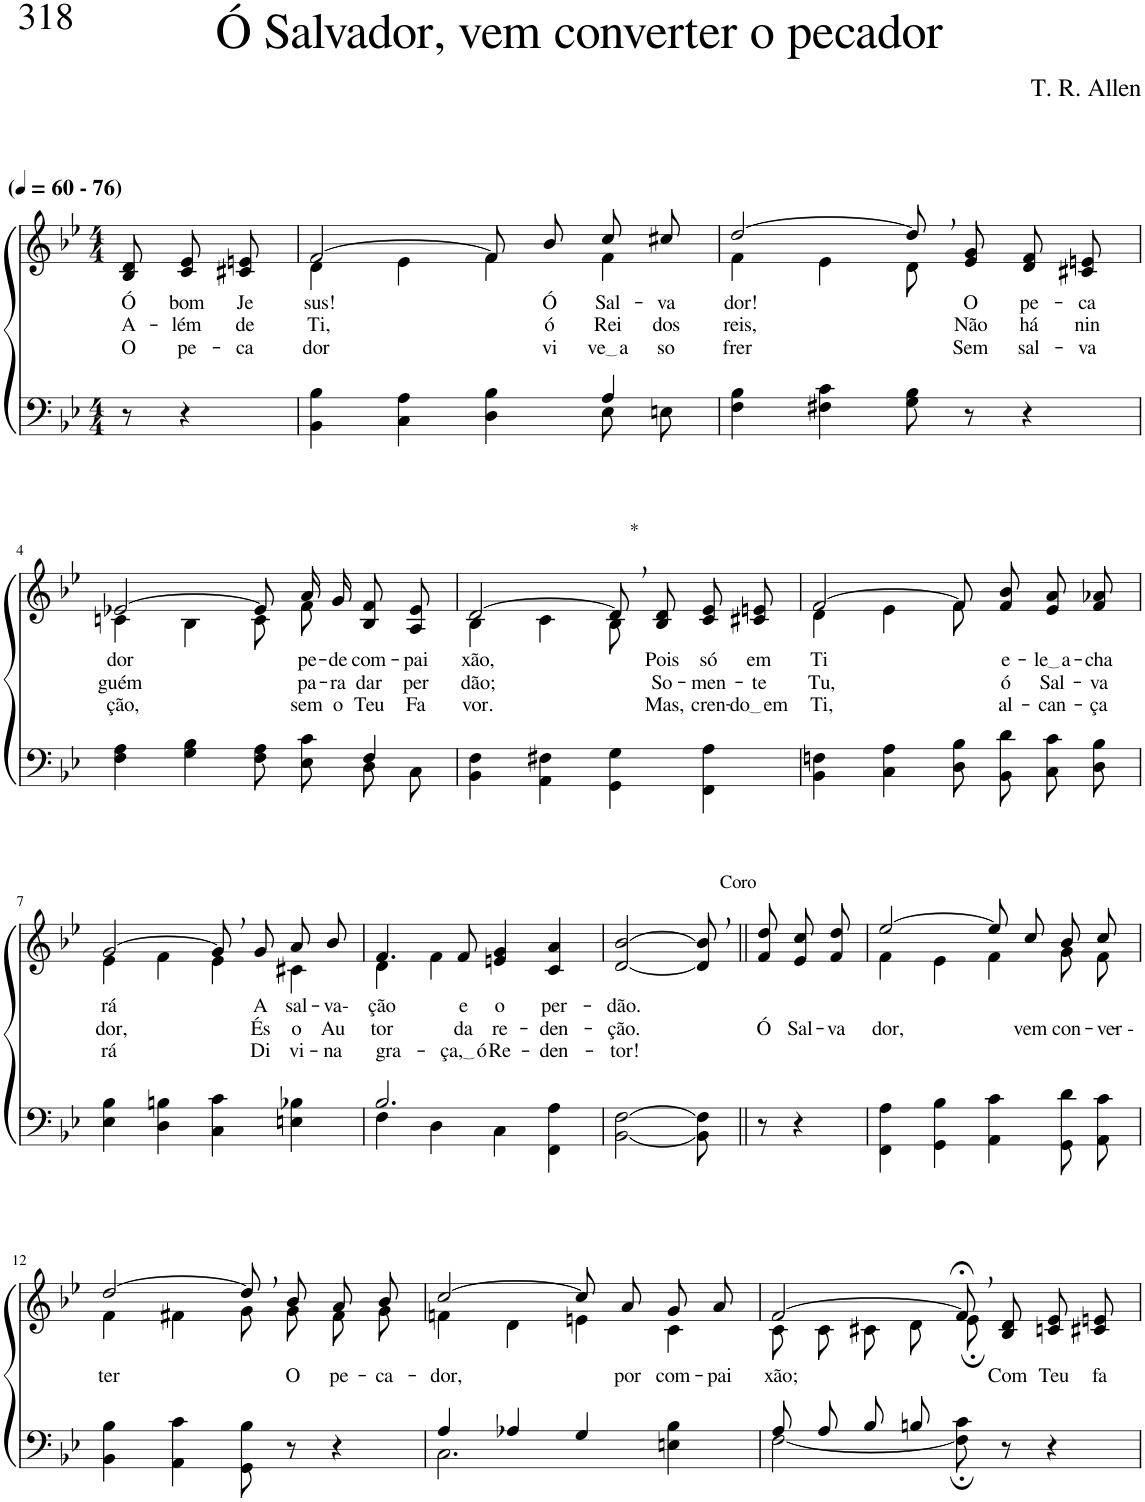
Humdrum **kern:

**kern	**kern	**text	**text	**text
*part2	*part1	*part1	*part1	*part1
*staff2	*staff1	*staff1	*staff1	*staff1
*I"Parte III e IV	*I"Parte I e II	*	*	*
*clefF4	*clefG2	*	*	*
*k[b-e-]	*k[b-e-]	*	*	*
*M4/4	*M4/4	*	*	*
*MM60	*MM60	*	*	*
=1	=1	=1	=1	=1
!	!LO:TX:a:B:t=(	!	!	!
!	!LO:TX:a:B:t=- 76)	!	!	!
!	!	!LO:LY:b	!LO:LY:b	!LO:LY:b
8r	8B-/ 8d/	Ó	A-	O
!	!	!LO:LY:b	!LO:LY:b	!LO:LY:b
4r	8c/ 8e-/L	bom	-lém	pe-
!	!	!LO:LY:b	!LO:LY:b	!LO:LY:b
.	8c#X/ 8en/J	Je-	de	-ca-
=2	=2	=2	=2	=2
*^	*^	*	*	*
!	!	!	!	!LO:LY:b	!LO:LY:b	!LO:LY:b
2.ryy	4BB-\ 4B-\	[2f/	4d\	-sus!	Ti,	-dor
.	4C\ 4A\	.	4e-\	.	.	.
.	4D\ 4B-\	8f/L]	4f\	.	.	.
!	!	!	!	!LO:LY:b	!LO:LY:b	!LO:LY:b
.	.	8b-/J	.	Ó	ó	vi-
!	!	!	!	!LO:LY:b	!LO:LY:b	!LO:LY:b
4A/	8E-\L	8cc/L	4f\	Sal-	Rei	ve a
!	!	!	!	!LO:LY:b	!LO:LY:b	!LO:LY:b
.	8En\J	8cc#X/J	.	-va-	dos	so-
=3	=3	=3	=3	=3	=3	=3
!	!	!	!	!LO:LY:b	!LO:LY:b	!LO:LY:b
*v	*v	*	*	*	*	*
4F\ 4B-\	[2dd/	4f\	-dor!	reis,	-frer
4F#X\ 4c\	.	4e-\	.	.	.
8G\ 8B-\	8dd,\L]	8d\	.	.	.
!	!	!	!LO:LY:b	!LO:LY:b	!LO:LY:b
8r	8e-\ 8g\J	4.ryy	O	Não	Sem
!	!	!	!LO:LY:b	!LO:LY:b	!LO:LY:b
4r	8d/ 8f/L	.	pe-	há	sal-
!	!	!	!LO:LY:b	!LO:LY:b	!LO:LY:b
.	8c#X/ 8en/J	.	-ca-	nin-	-va-
!!LO:LB:g=z	!!
=4	=4	=4	=4	=4	=4
*^	*	*	*	*	*
!	!	!	!	!LO:LY:b	!LO:LY:b	!LO:LY:b
4F\ 4A\	2.ryy	[2e-X/	4cn\	-dor	-guém	-ção,
4G\ 4B-\	.	.	4B-\	.	.	.
8F\ 8A\L	.	8e-/L]	8c\L	.	.	.
!	!	!	!	!LO:LY:b	!LO:LY:b	!LO:LY:b
8E-\ 8c\J	.	16a/L	8f\J	pe-	pa-	sem
!	!	!	!	!LO:LY:b	!LO:LY:b	!LO:LY:b
.	.	16g/JJ	.	-de	-ra	o
!	!	!	!	!LO:LY:b	!LO:LY:b	!LO:LY:b
8D\L	4F/	8B-/ 8f/L	4ryy	com-	dar	Teu
!	!	!	!	!LO:LY:b	!LO:LY:b	!LO:LY:b
8C\J	.	8A/ 8e-/J	.	-pai-	per-	Fa-
*v	*v	*	*	*	*	*
=5	=5	=5	=5	=5	=5
!	!	!	!LO:LY:b	!LO:LY:b	!LO:LY:b
4BB-\ 4F\	[2d/	4B-\	-xão,	-dão;	-vor.
4AA\ 4F#X\	.	4c\	.	.	.
!	!LO:TX:a:t=*	!	!	!	!
4GG\ 4G\	8d,/L]	8B-\	.	.	.
!	!	!	!LO:LY:b	!LO:LY:b	!LO:LY:b
.	8B-/ 8d/J	4.ryy	Pois	So-	Mas,
!	!	!	!LO:LY:b	!LO:LY:b	!LO:LY:b
4FF\ 4A\	8c/ 8e-/L	.	só	-men-	cren-
!	!	!	!LO:LY:b	!LO:LY:b	!LO:LY:b
.	8c#X/ 8en/J	.	em	-te	do em
=6	=6	=6	=6	=6	=6
!	!	!	!LO:LY:b	!LO:LY:b	!LO:LY:b
4BB-\ 4Fn\	[2f/	4d\	Ti	Tu,	Ti,
4C\ 4A\	.	4e-\	.	.	.
8D\ 8B-\L	8f/L]	8f\	.	.	.
!	!	!	!LO:LY:b	!LO:LY:b	!LO:LY:b
8BB-\ 8d\J	8f/ 8b-/J	4.ryy	e-	ó	al-
!	!	!	!LO:LY:b	!LO:LY:b	!LO:LY:b
8C\ 8c\L	8e-/ 8a/L	.	le a	Sal-	-can-
!	!	!	!LO:LY:b	!LO:LY:b	!LO:LY:b
8D\ 8B-\J	8f/ 8a-X/J	.	-cha-	-va-	-ça-
!!LO:LB:g=z	!!
=7	=7	=7	=7	=7	=7
!	!	!	!LO:LY:b	!LO:LY:b	!LO:LY:b
4E-\ 4B-\	[2g/	4e-\	-rá	-dor,	-rá
4D\ 4Bn\	.	4f\	.	.	.
4C\ 4c\	8g,/L]	4e-\	.	.	.
!	!	!	!LO:LY:b	!LO:LY:b	!LO:LY:b
.	8g/J	.	A	És	Di-
!	!	!	!LO:LY:b	!LO:LY:b	!LO:LY:b
4En\ 4B-X\	8a/L	4c#X\	sal-	o	-vi-
!	!	!	!LO:LY:b	!LO:LY:b	!LO:LY:b
.	8b-/J	.	-va--	Au-	-na
=8	=8	=8	=8	=8	=8
*^	*	*	*	*	*
!	!	!	!	!LO:LY:b	!LO:LY:b	!LO:LY:b
2.B-/	4F\	4.f/	4d\	-ção	-tor	gra-
.	4D\	.	4f\	.	.	.
!	!	!	!	!LO:LY:b	!LO:LY:b	!LO:LY:b
.	.	8f/	.	e	da	ça, ó
!	!	!	!	!LO:LY:b	!LO:LY:b	!LO:LY:b
.	4C\	4en/ 4g/	2ryy	o	re-	Re-
!	!	!	!	!LO:LY:b	!LO:LY:b	!LO:LY:b
4ryy	4FF\ 4A\	4c/ 4a/	.	per-	-den-	-den-
*	*	*v	*v	*	*	*
=9	=9	=9	=9	=9	=9
!	!	!	!LO:LY:b	!LO:LY:b	!LO:LY:b
*v	*v	*	*	*	*
[2BB-\ [2F\	[2d/ [2b-/	-dão.	-ção.	-tor!
!	!LO:TX:a:t=Coro	!	!	!
8BB-\] 8F\]	8d/], 8b-/],	.	.	.
=10||	=10||	=10||	=10||	=10||
!	!	!	!LO:LY:b	!
8r	8f/ 8dd/	.	Ó	.
!	!	!	!LO:LY:b	!
4r	8e-/ 8cc/L	.	Sal-	.
!	!	!	!LO:LY:b	!
.	8f/ 8dd/J	.	-va-	.
=11	=11	=11	=11	=11
*	*^	*	*	*
!	!	!	!	!LO:LY:b	!
4FF\ 4A\	[2ee-/	4f\	.	-dor,	.
4GG\ 4B-\	.	4e-\	.	.	.
4AA\ 4c\	8ee-/L]	4f\	.	.	.
!	!	!	!	!LO:LY:b	!
.	8cc/J	.	.	vem	.
!	!	!	!	!LO:LY:b	!
8GG\ 8d\L	8b-/L	8g\L	.	con-	.
!	!	!	!	!LO:LY:b	!
8AA\ 8c\J	8cc/J	8f\J	.	-ver --	.
!!LO:LB:g=z	!!
=12	=12	=12	=12	=12	=12
!	!	!	!LO:LY:b	!	!
4BB-\ 4B-\	[2dd/	4f\	ter	.	.
4AA\ 4c\	.	4f#X\	.	.	.
8GG\ 8B-\	8dd,/L]	8g\L	.	.	.
!	!	!	!LO:LY:b	!	!
8r	8b-/J	8g\J	O	.	.
!	!	!	!LO:LY:b	!	!
4r	8a/L	8f#\L	pe-	.	.
!	!	!	!LO:LY:b	!	!
.	8b-/J	8g\J	-ca-	.	.
=13	=13	=13	=13	=13	=13
*^	*	*	*	*	*
!	!	!	!	!LO:LY:b	!	!
4A/	2.C\	[2cc/	4fn\	-dor,	.	.
4A-X/	.	.	4d\	.	.	.
4G/	.	8cc/L]	4en\	.	.	.
!	!	!	!	!LO:LY:b	!	!
.	.	8a/J	.	por	.	.
!	!	!	!	!LO:LY:b	!	!
4ryy	4En\ 4B-\	8g/L	4c\	com-	.	.
!	!	!	!	!LO:LY:b	!	!
.	.	8a/J	.	-pai-	.	.
=14	=14	=14	=14	=14	=14	=14
!	!	!	!	!LO:LY:b	!	!
8A/L	[2F\	[2f/	8c\	-xão;	.	.
8A/J	.	.	8c\L	.	.	.
8B-/L	.	.	8c#X\J	.	.	.
8Bn/J	.	.	8d\L	.	.	.
8ryy	8F\]; 8c\;	8f;<,/L]	8e-;\J	.	.	.
!	!	!	!	!LO:LY:b	!	!
8r	4.ryy	8B-/ 8d/J	4.ryy	Com	.	.
!	!	!	!	!LO:LY:b	!	!
4r	.	8cn/ 8e-/L	.	Teu	.	.
!	!	!	!	!LO:LY:b	!	!
.	.	8c#X/ 8en/J	.	fa-	.	.
*v	*v	*	*	*	*	*
*	*v	*v	*	*	*
=	=	=	=	=
*-	*-	*-	*-	*-
